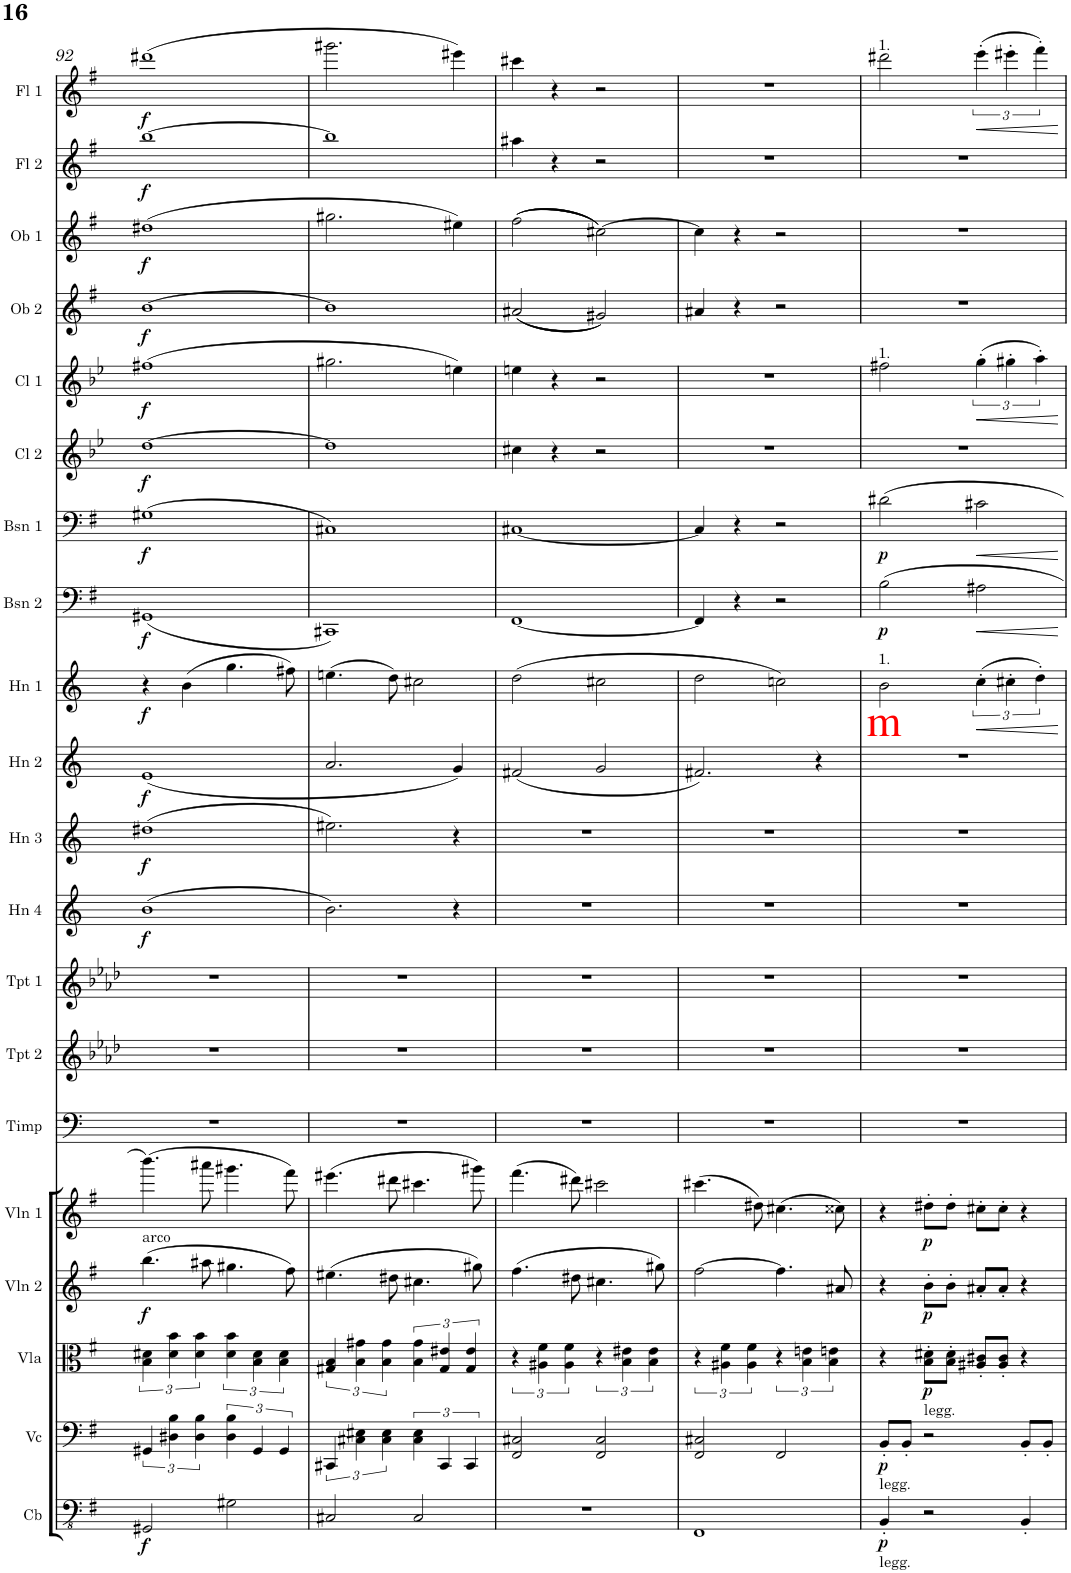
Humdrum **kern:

**kern	**dynam	**kern	**dynam	**kern	**dynam	**kern	**dynam	**kern	**dynam	**kern	**kern	**kern	**kern	**dynam	**kern	**dynam	**kern	**dynam	**kern	**text	**dynam	**kern	**dynam	**kern	**dynam	**kern	**dynam	**kern	**dynam	**kern	**dynam	**kern	**dynam	**kern	**dynam	**kern	**dynam
*part20	*part20	*part19	*part19	*part18	*part18	*part17	*part17	*part16	*part16	*part15	*part14	*part13	*part12	*part12	*part11	*part11	*part10	*part10	*part9	*part9	*part9	*part8	*part8	*part7	*part7	*part6	*part6	*part5	*part5	*part4	*part4	*part3	*part3	*part2	*part2	*part1	*part1
*staff20	*staff20	*staff19	*staff19	*staff18	*staff18	*staff17	*staff17	*staff16	*staff16	*staff15	*staff14	*staff13	*staff12	*staff12	*staff11	*staff11	*staff10	*staff10	*staff9	*staff9	*staff9	*staff8	*staff8	*staff7	*staff7	*staff6	*staff6	*staff5	*staff5	*staff4	*staff4	*staff3	*staff3	*staff2	*staff2	*staff1	*staff1
*I"Contrabass	*	*I"Violoncello	*	*I"Viola	*	*I"Violin 2	*	*I"Violin 1	*	*I"Timpani	*I"E Trumpet 2	*I"E Trumpet 1	*I"C Horn 4	*	*I"C Horn 3	*	*I"E Horn 2	*	*I"E Horn 1	*	*	*I"Bassoon 2	*	*I"Bassoon 1	*	*I"A Clarinet 2	*	*I"A Clarinet 1	*	*I"Oboe 2	*	*I"Oboe 1	*	*I"Flute 2	*	*I"Flute 1	*
*I'Cb	*	*I'Vc	*	*I'Vla	*	*I'Vln 2	*	*I'Vln 1	*	*I'Timp	*I'Tpt 2	*I'Tpt 1	*I'Hn 4	*	*I'Hn 3	*	*I'Hn 2	*	*I'Hn 1	*	*	*I'Bsn 2	*	*I'Bsn 1	*	*I'Cl 2	*	*I'Cl 1	*	*I'Ob 2	*	*I'Ob 1	*	*I'Fl 2	*	*I'Fl 1	*
!!LO:PB:g=z
*clefFv4	*	*clefF4	*	*clefC3	*	*clefG2	*	*clefG2	*	*clefF4	*clefG2	*clefG2	*clefG2	*	*clefG2	*	*clefG2	*	*clefG2	*	*	*clefF4	*	*clefF4	*	*clefG2	*	*clefG2	*	*clefG2	*	*clefG2	*	*clefG2	*	*clefG2	*
*	*	*	*	*	*	*	*	*	*	*	*Trd-2c-4	*Trd-2c-4	*Trd7c12	*	*Trd7c12	*	*Trd5c8	*	*Trd5c8	*	*	*	*	*	*	*Trd2c3	*	*Trd2c3	*	*	*	*	*	*	*	*	*
*k[f#]	*	*k[f#]	*	*k[f#]	*	*k[f#]	*	*k[f#]	*	*k[]	*k[b-e-a-d-]	*k[b-e-a-d-]	*k[]	*	*k[]	*	*k[]	*	*k[]	*	*	*k[f#]	*	*k[f#]	*	*k[b-e-]	*	*k[b-e-]	*	*k[f#]	*	*k[f#]	*	*k[f#]	*	*k[f#]	*
*M2/2	*	*M2/2	*	*M2/2	*	*M2/2	*	*M2/2	*	*M2/2	*M2/2	*M2/2	*M2/2	*	*M2/2	*	*M2/2	*	*M2/2	*	*	*M2/2	*	*M2/2	*	*M2/2	*	*M2/2	*	*M2/2	*	*M2/2	*	*M2/2	*	*M2/2	*
*met(c|)	*	*met(c|)	*	*met(c|)	*	*met(c|)	*	*met(c|)	*	*met(c|)	*met(c|)	*met(c|)	*met(c|)	*	*met(c|)	*	*met(c|)	*	*met(c|)	*	*	*met(c|)	*	*met(c|)	*	*met(c|)	*	*met(c|)	*	*met(c|)	*	*met(c|)	*	*met(c|)	*	*met(c|)	*
=92	=92	=92	=92	=92	=92	=92	=92	=92	=92	=92	=92	=92	=92	=92	=92	=92	=92	=92	=92	=92	=92	=92	=92	=92	=92	=92	=92	=92	=92	=92	=92	=92	=92	=92	=92	=92	=92
!	!	!	!	!	!	!LO:TX:a:t=arco	!	!	!	!	!	!	!	!	!	!	!	!	!	!	!	!	!	!	!	!	!	!	!	!	!	!	!	!	!	!	!
!	!LO:DY:b	!	!	!	!	!	!LO:DY:b	!	!	!	!	!	!	!LO:DY:b	!	!LO:DY:b	!	!LO:DY:b	!	!	!LO:DY:b	!	!LO:DY:b	!	!LO:DY:b	!	!LO:DY:b	!	!LO:DY:b	!	!LO:DY:b	!	!LO:DY:b	!	!LO:DY:b	!	!LO:DY:b
2GGG#X/	f	6GG#X/	.	6B\ 6d#X\	.	(4.bb\	f	(4.bbb\	.	1r	1r	1r	(1b	f	(1dd#X	f	(1e	f	4r	.	f	(1GG#X	f	(1G#X	f	[1dd	f	(1ff#X	f	[1b	f	(1dd#X	f	[1bb	f	(1ddd#X	f
.	.	6D#X\ 6B\	.	6d#\ 6b\	.	.	.	.	.	.	.	.	.	.	.	.	.	.	.	.	.	.	.	.	.	.	.	.	.	.	.	.	.	.	.	.	.
.	.	.	.	.	.	.	.	.	.	.	.	.	.	.	.	.	.	.	(4b\	.	.	.	.	.	.	.	.	.	.	.	.	.	.	.	.	.	.
.	.	6D#\ 6B\	.	6d#\ 6b\	.	.	.	.	.	.	.	.	.	.	.	.	.	.	.	.	.	.	.	.	.	.	.	.	.	.	.	.	.	.	.	.	.
.	.	.	.	.	.	8aa#X\	.	8aaa#X\	.	.	.	.	.	.	.	.	.	.	.	.	.	.	.	.	.	.	.	.	.	.	.	.	.	.	.	.	.
2GG#X\	.	6D#\ 6B\	.	6d#\ 6b\	.	4.gg#X\	.	4.ggg#X\	.	.	.	.	.	.	.	.	.	.	4.gg\	.	.	.	.	.	.	.	.	.	.	.	.	.	.	.	.	.	.
.	.	6GG#/	.	6B\ 6d#\	.	.	.	.	.	.	.	.	.	.	.	.	.	.	.	.	.	.	.	.	.	.	.	.	.	.	.	.	.	.	.	.	.
.	.	6GG#/	.	6B\ 6d#\	.	.	.	.	.	.	.	.	.	.	.	.	.	.	.	.	.	.	.	.	.	.	.	.	.	.	.	.	.	.	.	.	.
.	.	.	.	.	.	8ff#\)	.	8fff#\)	.	.	.	.	.	.	.	.	.	.	8ff#X\)	.	.	.	.	.	.	.	.	.	.	.	.	.	.	.	.	.	.
=93	=93	=93	=93	=93	=93	=93	=93	=93	=93	=93	=93	=93	=93	=93	=93	=93	=93	=93	=93	=93	=93	=93	=93	=93	=93	=93	=93	=93	=93	=93	=93	=93	=93	=93	=93	=93	=93
2CC#X/	.	6CC#X/	.	6G#X/ 6B/	.	(4.ee#X\	.	(4.eee#X\	.	1r	1r	1r	2.b\)	.	2.ee#X\)	.	2.a/	.	(4.een\	.	.	1CC#X)	.	1C#X)	.	1dd]	.	2.gg#X\	.	1b]	.	2.gg#X\	.	1bb]	.	2.ggg#X\	.
.	.	6C#X\ 6E#X\	.	6B\ 6g#X\	.	.	.	.	.	.	.	.	.	.	.	.	.	.	.	.	.	.	.	.	.	.	.	.	.	.	.	.	.	.	.	.	.
.	.	6C#\ 6E#\	.	6B\ 6g#\	.	.	.	.	.	.	.	.	.	.	.	.	.	.	.	.	.	.	.	.	.	.	.	.	.	.	.	.	.	.	.	.	.
.	.	.	.	.	.	8dd#X\	.	8ddd#X\	.	.	.	.	.	.	.	.	.	.	8dd\)	.	.	.	.	.	.	.	.	.	.	.	.	.	.	.	.	.	.
2CC#/	.	6C#\ 6E#\	.	6B\ 6g#\	.	4.cc#X\	.	4.ccc#X\	.	.	.	.	.	.	.	.	.	.	2cc#X\	.	.	.	.	.	.	.	.	.	.	.	.	.	.	.	.	.	.
.	.	6CC#/	.	6G#/ 6e#X/	.	.	.	.	.	.	.	.	.	.	.	.	.	.	.	.	.	.	.	.	.	.	.	.	.	.	.	.	.	.	.	.	.
.	.	.	.	.	.	.	.	.	.	.	.	.	4r	.	4r	.	4g/)	.	.	.	.	.	.	.	.	.	.	4een\)	.	.	.	4ee#X\)	.	.	.	4eee#X\)	.
.	.	6CC#/	.	6G#/ 6e#/	.	.	.	.	.	.	.	.	.	.	.	.	.	.	.	.	.	.	.	.	.	.	.	.	.	.	.	.	.	.	.	.	.
.	.	.	.	.	.	8gg#X\)	.	8ggg#X\)	.	.	.	.	.	.	.	.	.	.	.	.	.	.	.	.	.	.	.	.	.	.	.	.	.	.	.	.	.
=94	=94	=94	=94	=94	=94	=94	=94	=94	=94	=94	=94	=94	=94	=94	=94	=94	=94	=94	=94	=94	=94	=94	=94	=94	=94	=94	=94	=94	=94	=94	=94	=94	=94	=94	=94	=94	=94
1r	.	2FF#/ 2C#X/	.	6r	.	(4.ff#\	.	(4.fff#\	.	1r	1r	1r	1r	.	1r	.	(2f#X/	.	(2dd\	.	.	[1FF#	.	[1C#X	.	4cc#X\	.	4een\	.	((2a#X/	.	((2ff#\	.	4aa#X\	.	4ccc#X\	.
.	.	.	.	6A#X\ 6f#\	.	.	.	.	.	.	.	.	.	.	.	.	.	.	.	.	.	.	.	.	.	.	.	.	.	.	.	.	.	.	.	.	.
.	.	.	.	.	.	.	.	.	.	.	.	.	.	.	.	.	.	.	.	.	.	.	.	.	.	4r	.	4r	.	.	.	.	.	4r	.	4r	.
.	.	.	.	6A#\ 6f#\	.	.	.	.	.	.	.	.	.	.	.	.	.	.	.	.	.	.	.	.	.	.	.	.	.	.	.	.	.	.	.	.	.
.	.	.	.	.	.	8dd#X\	.	8ddd#X\)	.	.	.	.	.	.	.	.	.	.	.	.	.	.	.	.	.	.	.	.	.	.	.	.	.	.	.	.	.
.	.	2FF#/ 2C#/	.	6r	.	4.cc#X\	.	2ccc#X\	.	.	.	.	.	.	.	.	2g/	.	2cc#X\	.	.	.	.	.	.	2r	.	2r	.	2g#X/))	.	[2cc#X\))	.	2r	.	2r	.
.	.	.	.	6B\ 6e#X\	.	.	.	.	.	.	.	.	.	.	.	.	.	.	.	.	.	.	.	.	.	.	.	.	.	.	.	.	.	.	.	.	.
.	.	.	.	6B\ 6e#\	.	.	.	.	.	.	.	.	.	.	.	.	.	.	.	.	.	.	.	.	.	.	.	.	.	.	.	.	.	.	.	.	.
.	.	.	.	.	.	8gg#X\)	.	.	.	.	.	.	.	.	.	.	.	.	.	.	.	.	.	.	.	.	.	.	.	.	.	.	.	.	.	.	.
=95	=95	=95	=95	=95	=95	=95	=95	=95	=95	=95	=95	=95	=95	=95	=95	=95	=95	=95	=95	=95	=95	=95	=95	=95	=95	=95	=95	=95	=95	=95	=95	=95	=95	=95	=95	=95	=95
1FFF#	.	2FF#/ 2C#X/	.	6r	.	[2ff#\	.	(4.ccc#X\	.	1r	1r	1r	1r	.	1r	.	2.f#X/)	.	2dd\	.	.	4FF#/]	.	4C#/]	.	1r	.	1r	.	4a#X/	.	4cc#\]	.	1r	.	1r	.
.	.	.	.	6A#X\ 6f#\	.	.	.	.	.	.	.	.	.	.	.	.	.	.	.	.	.	.	.	.	.	.	.	.	.	.	.	.	.	.	.	.	.
.	.	.	.	.	.	.	.	.	.	.	.	.	.	.	.	.	.	.	.	.	.	4r	.	4r	.	.	.	.	.	4r	.	4r	.	.	.	.	.
.	.	.	.	6A#\ 6f#\	.	.	.	.	.	.	.	.	.	.	.	.	.	.	.	.	.	.	.	.	.	.	.	.	.	.	.	.	.	.	.	.	.
.	.	.	.	.	.	.	.	8dd#X\)	.	.	.	.	.	.	.	.	.	.	.	.	.	.	.	.	.	.	.	.	.	.	.	.	.	.	.	.	.
.	.	2FF#/	.	6r	.	4.ff#\]	.	(4.cc#X\	.	.	.	.	.	.	.	.	.	.	2ccn\)	.	.	2r	.	2r	.	.	.	.	.	2r	.	2r	.	.	.	.	.
.	.	.	.	6B\ 6en\	.	.	.	.	.	.	.	.	.	.	.	.	.	.	.	.	.	.	.	.	.	.	.	.	.	.	.	.	.	.	.	.	.
.	.	.	.	.	.	.	.	.	.	.	.	.	.	.	.	.	4r	.	.	.	.	.	.	.	.	.	.	.	.	.	.	.	.	.	.	.	.
.	.	.	.	6B\ 6en\	.	.	.	.	.	.	.	.	.	.	.	.	.	.	.	.	.	.	.	.	.	.	.	.	.	.	.	.	.	.	.	.	.
.	.	.	.	.	.	8a#X/	.	8cc##X\)	.	.	.	.	.	.	.	.	.	.	.	.	.	.	.	.	.	.	.	.	.	.	.	.	.	.	.	.	.
=96	=96	=96	=96	=96	=96	=96	=96	=96	=96	=96	=96	=96	=96	=96	=96	=96	=96	=96	=96	=96	=96	=96	=96	=96	=96	=96	=96	=96	=96	=96	=96	=96	=96	=96	=96	=96	=96
!	!	!	!	!	!	!	!	!	!	!	!	!	!	!	!	!	!	!	!	!	!	!	!	!	!	!	!	!	!	!	!	!	!	!	!	!LO:TX:a:t=1.	!
!	!	!	!	!	!	!	!	!	!	!	!	!	!	!	!	!	!	!	!	!	!	!	!	!	!	!	!	!LO:TX:a:t=1.	!	!	!	!	!	!	!	!	!
!	!	!	!	!	!	!	!	!	!	!	!	!	!	!	!	!	!	!	!LO:TX:a:t=1.	!	!	!	!	!	!	!	!	!	!	!	!	!	!	!	!	!	!
!	!	!LO:TX:b:t=legg.	!	!	!	!	!	!	!	!	!	!	!	!	!	!	!	!	!	!	!	!	!	!	!	!	!	!	!	!	!	!	!	!	!	!	!
!LO:TX:b:t=legg.	!	!	!	!	!	!	!	!	!	!	!	!	!	!	!	!	!	!	!	!	!	!	!	!	!	!	!	!	!	!	!	!	!	!	!	!	!
!	!LO:DY:b	!	!LO:DY:b	!	!	!	!	!	!	!	!	!	!	!	!	!	!	!	!	!LO:LY:b:color=#FF0000	!	!	!LO:DY:b	!	!LO:DY:b	!	!	!	!	!	!	!	!	!	!	!	!
4BBB'/	p	8BB'/L	p	4r	.	4r	.	4r	.	1r	1r	1r	1r	.	1r	.	1r	.	2b\	m	.	2B\	p	2d#X\	p	1r	.	2ff#X\	.	1r	.	1r	.	1r	.	2ddd#X\	.
.	.	8BB'/J	.	.	.	.	.	.	.	.	.	.	.	.	.	.	.	.	.	.	.	.	.	.	.	.	.	.	.	.	.	.	.	.	.	.	.
!	!	!	!	!LO:TX:b:t=legg.	!	!	!	!	!	!	!	!	!	!	!	!	!	!	!	!	!	!	!	!	!	!	!	!	!	!	!	!	!	!	!	!	!
!	!	!	!	!	!LO:DY:b	!	!LO:DY:b	!	!LO:DY:b	!	!	!	!	!	!	!	!	!	!	!	!	!	!	!	!	!	!	!	!	!	!	!	!	!	!	!	!
2r	.	2r	.	8B\' 8d#X\'L	p	8b'\L	p	8dd#X'\L	p	.	.	.	.	.	.	.	.	.	.	.	.	.	.	.	.	.	.	.	.	.	.	.	.	.	.	.	.
.	.	.	.	8B\' 8d#\'J	.	8b'\J	.	8dd#'\J	.	.	.	.	.	.	.	.	.	.	.	.	.	.	.	.	.	.	.	.	.	.	.	.	.	.	.	.	.
!	!	!	!	!	!	!	!	!	!	!	!	!	!	!	!	!	!	!	!	!	!LO:HP:b	!	!LO:HP:b	!	!LO:HP:b	!	!	!	!LO:HP:b	!	!	!	!	!	!	!	!LO:HP:b
.	.	.	.	8A#X/' 8c#X/'L	.	8a#X'/L	.	8cc#X'\L	.	.	.	.	.	.	.	.	.	.	(6cc'\	.	<	2A#X\	<	2c#X\	<	.	.	(6gg'\	<	.	.	.	.	.	.	(6eee'\	<
.	.	.	.	8A#/' 8c#/'J	.	8a#'/J	.	8cc#'\J	.	.	.	.	.	.	.	.	.	.	.	.	.	.	.	.	.	.	.	.	.	.	.	.	.	.	.	.	.
.	.	.	.	.	.	.	.	.	.	.	.	.	.	.	.	.	.	.	6cc#X'\	.	.	.	.	.	.	.	.	6gg#X'\	.	.	.	.	.	.	.	6eee#X'\	.
4BBB'/	.	8BB'/L	.	4r	.	4r	.	4r	.	.	.	.	.	.	.	.	.	.	.	.	.	.	.	.	.	.	.	.	.	.	.	.	.	.	.	.	.
.	.	.	.	.	.	.	.	.	.	.	.	.	.	.	.	.	.	.	6dd'\)	.	.	.	.	.	.	.	.	6aa'\)	.	.	.	.	.	.	.	6fff#'\)	.
.	.	8BB'/J	.	.	.	.	.	.	.	.	.	.	.	.	.	.	.	.	.	.	.	.	.	.	.	.	.	.	.	.	.	.	.	.	.	.	.
.	.	.	.	.	.	.	.	.	.	.	.	.	.	.	.	.	.	.	.	.	[	.	[	.	[	.	.	.	[	.	.	.	.	.	.	.	[
=	=	=	=	=	=	=	=	=	=	=	=	=	=	=	=	=	=	=	=	=	=	=	=	=	=	=	=	=	=	=	=	=	=	=	=	=	=
*-	*-	*-	*-	*-	*-	*-	*-	*-	*-	*-	*-	*-	*-	*-	*-	*-	*-	*-	*-	*-	*-	*-	*-	*-	*-	*-	*-	*-	*-	*-	*-	*-	*-	*-	*-	*-	*-
